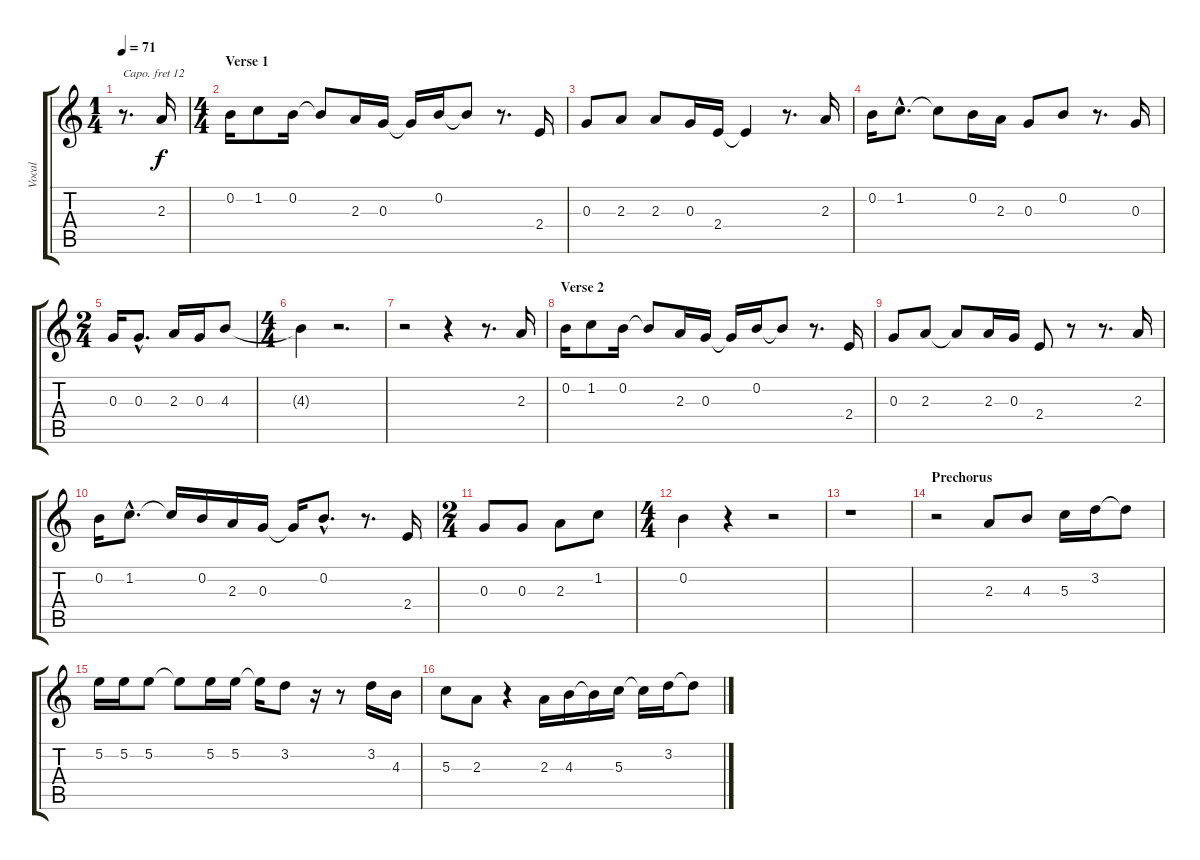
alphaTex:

\track ("Vocal" "Vocal") {instrument acousticgrandpiano}
\staff {score tabs}
\capo 12
\tuning (E4 B3 G3 D3 A2 E2) {hide}
\ts (1 4)
\tempo 71
\clef g2
\ks c
r.8{d dy f instrument acousticgrandpiano} 2.3.16 |
\ts (4 4)
\section ("" "Verse 1")
0.2.16 1.2.8 0.2.16 0.2{t}.8 2.3.16 0.3.16 0.3{t}.16 0.2.16 0.2{t}.8 r.8{d} 2.4.16 |
0.3.8 2.3.8 2.3.8 0.3.16 2.4.16 2.4{t}.4 r.8{d} 2.3.16 |
0.2.16 1.2{hac}.8{d} 1.2{t}.8 0.2.16 2.3.16 0.3.8 0.2.8 r.8{d} 0.3.16 |
\ts (2 4)
0.3.16 0.3{hac}.8{d} 2.3.16 0.3.16 4.3.8 |
\ts (4 4)
4.3{t}.4 r.2{d} |
r.2 r.4 r.8{d} 2.3.16 |
\section ("" "Verse 2")
0.2.16 1.2.8 0.2.16 0.2{t}.8 2.3.16 0.3.16 0.3{t}.16 0.2.16 0.2{t}.8 r.8{d} 2.4.16 |
0.3.8 2.3.8 2.3{t}.8 2.3.16 0.3.16 2.4.8 r.8 r.8{d} 2.3.16 |
0.2.16 1.2{hac}.8{d} 1.2{t}.16 0.2.16 2.3.16 0.3.16 0.3{t}.16 0.2{hac}.8{d} r.8{d} 2.4.16 |
\ts (2 4)
0.3.8 0.3.8 2.3.8 1.2.8 |
\ts (4 4)
0.2.4 r.4 r.2 |
r.1 |
\section ("" "Prechorus")
r.2 2.3.8 4.3.8 5.3.16 3.2.16 3.2{t}.8 |
5.2.16 5.2.16 5.2.8 5.2{t}.8 5.2.16 5.2.16 5.2{t}.16 3.2.8 r.16 r.8 3.2.16 4.3.16 |
5.3.8 2.3.8 r.4 2.3.16 4.3.16 4.3{t}.16 5.3.16 5.3{t}.16 3.2.16 3.2{t}.8
